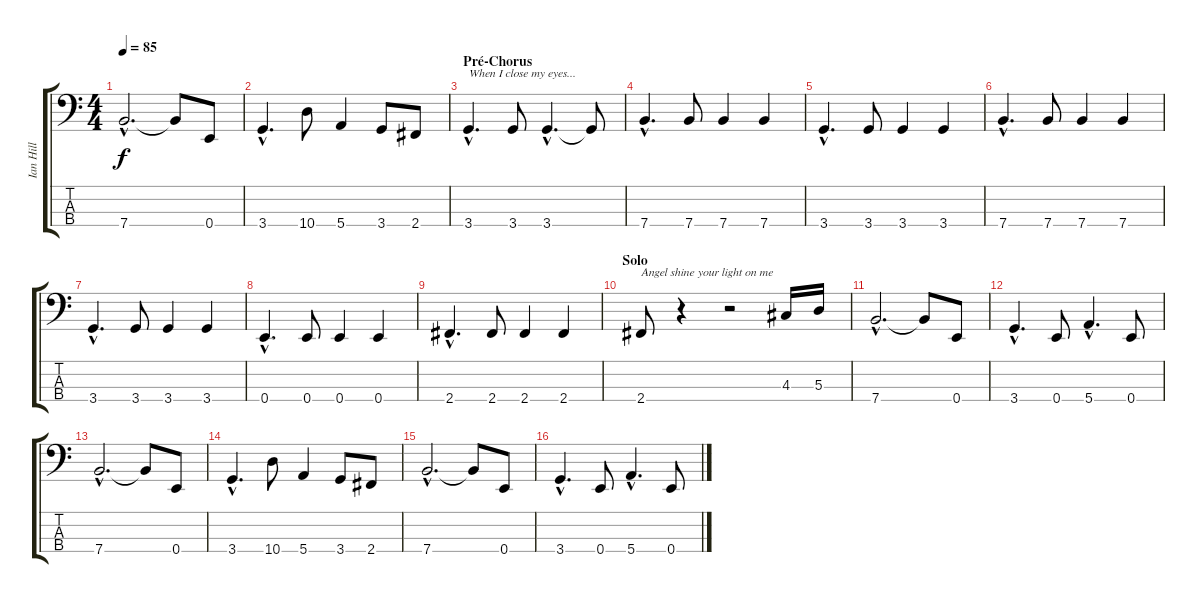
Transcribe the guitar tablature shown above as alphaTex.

\track ("Ian Hill" "Ian Hill") {instrument electricbassfinger}
\staff {score tabs}
\tuning (G2 D2 A1 E1) {hide}
\ts (4 4)
\tempo 85
\clef f4
\ks c
7.4{hac}.2{d dy f} 7.4{t}.8 0.4.8 |
3.4{hac}.4{d} 10.4.8 5.4.4 3.4.8 2.4.8 |
\section ("" "Pré-Chorus")
3.4{hac}.4{d txt "When I close my eyes..."} 3.4.8 3.4{hac}.4{d} 3.4{t}.8 |
7.4{hac}.4{d} 7.4.8 7.4.4 7.4.4 |
3.4{hac}.4{d} 3.4.8 3.4.4 3.4.4 |
7.4{hac}.4{d} 7.4.8 7.4.4 7.4.4 |
3.4{hac}.4{d} 3.4.8 3.4.4 3.4.4 |
0.4{hac}.4{d} 0.4.8 0.4.4 0.4.4 |
2.4{hac}.4{d} 2.4.8 2.4.4 2.4.4 |
\section ("" "Solo")
2.4.8{txt "Angel shine your light on me"} r.4 r.2 4.3.16 5.3.16 |
7.4{hac}.2{d} 7.4{t}.8 0.4.8 |
3.4{hac}.4{d} 0.4.8 5.4{hac}.4{d} 0.4.8 |
7.4{hac}.2{d} 7.4{t}.8 0.4.8 |
3.4{hac}.4{d} 10.4.8 5.4.4 3.4.8 2.4.8 |
7.4{hac}.2{d} 7.4{t}.8 0.4.8 |
3.4{hac}.4{d} 0.4.8 5.4{hac}.4{d} 0.4.8
